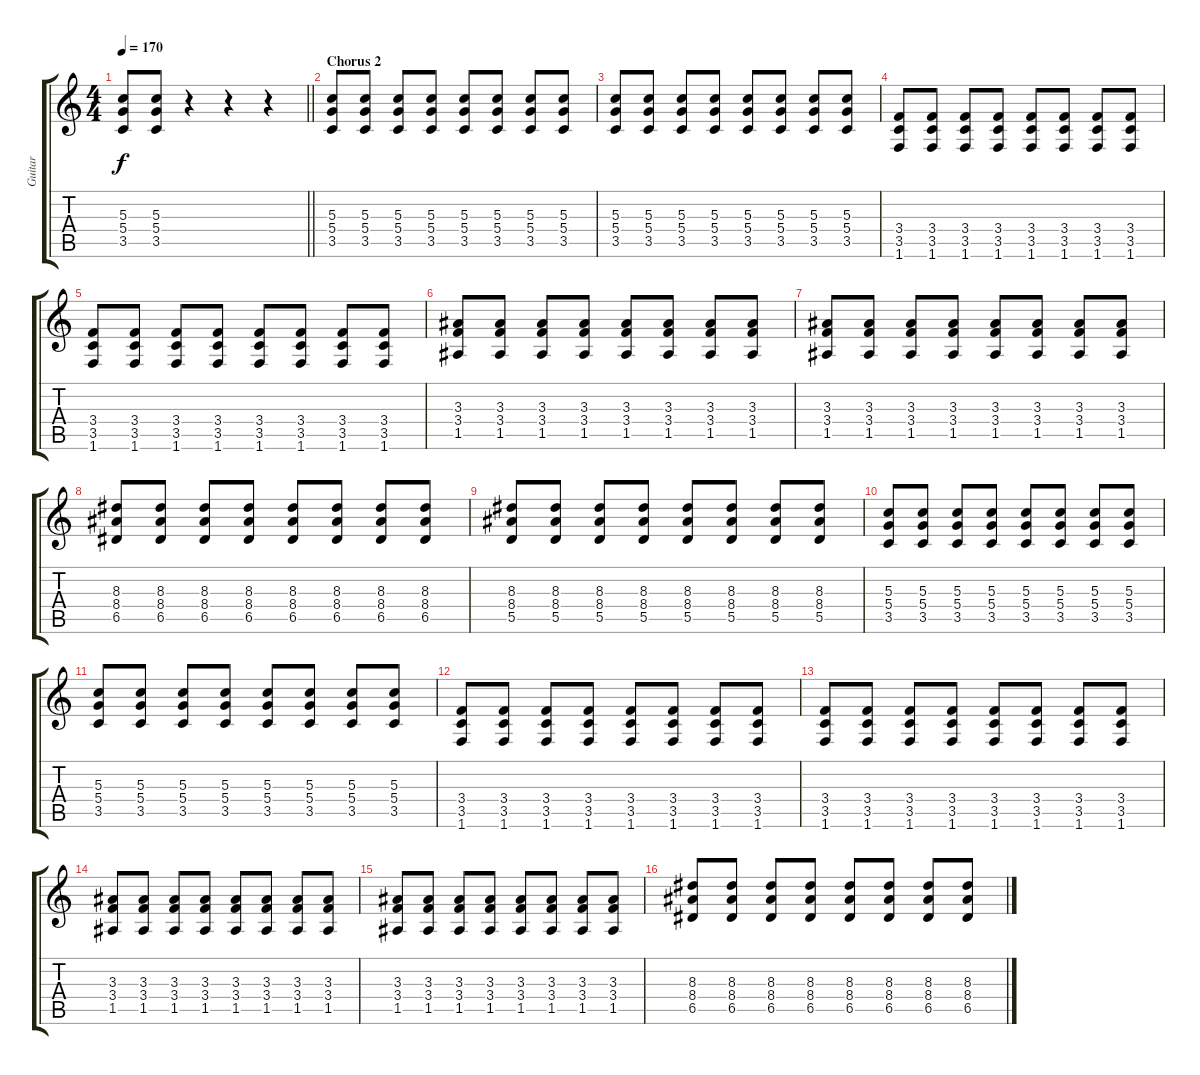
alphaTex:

\track ("Guitar" "Guitar") {instrument distortionguitar}
\staff {score tabs}
\tuning (E4 B3 G3 D3 A2 E2) {hide}
\ts (4 4)
\tempo 170
\clef g2
\barLineRight lightlight
\ks c
(5.3 5.4 3.5).8{dy f} (5.3 5.4 3.5).8 r.4 r.4 r.4 |
\section ("" "Chorus 2")
(5.3 5.4 3.5).8 (5.3 5.4 3.5).8 (5.3 5.4 3.5).8 (5.3 5.4 3.5).8 (5.3 5.4 3.5).8 (5.3 5.4 3.5).8 (5.3 5.4 3.5).8 (5.3 5.4 3.5).8 |
(5.3 5.4 3.5).8 (5.3 5.4 3.5).8 (5.3 5.4 3.5).8 (5.3 5.4 3.5).8 (5.3 5.4 3.5).8 (5.3 5.4 3.5).8 (5.3 5.4 3.5).8 (5.3 5.4 3.5).8 |
(3.4 3.5 1.6).8 (3.4 3.5 1.6).8 (3.4 3.5 1.6).8 (3.4 3.5 1.6).8 (3.4 3.5 1.6).8 (3.4 3.5 1.6).8 (3.4 3.5 1.6).8 (3.4 3.5 1.6).8 |
(3.4 3.5 1.6).8 (3.4 3.5 1.6).8 (3.4 3.5 1.6).8 (3.4 3.5 1.6).8 (3.4 3.5 1.6).8 (3.4 3.5 1.6).8 (3.4 3.5 1.6).8 (3.4 3.5 1.6).8 |
(3.3 3.4 1.5).8 (3.3 3.4 1.5).8 (3.3 3.4 1.5).8 (3.3 3.4 1.5).8 (3.3 3.4 1.5).8 (3.3 3.4 1.5).8 (3.3 3.4 1.5).8 (3.3 3.4 1.5).8 |
(3.3 3.4 1.5).8 (3.3 3.4 1.5).8 (3.3 3.4 1.5).8 (3.3 3.4 1.5).8 (3.3 3.4 1.5).8 (3.3 3.4 1.5).8 (3.3 3.4 1.5).8 (3.3 3.4 1.5).8 |
(8.3 8.4 6.5).8 (8.3 8.4 6.5).8 (8.3 8.4 6.5).8 (8.3 8.4 6.5).8 (8.3 8.4 6.5).8 (8.3 8.4 6.5).8 (8.3 8.4 6.5).8 (8.3 8.4 6.5).8 |
(8.3 8.4 5.5).8 (8.3 8.4 5.5).8 (8.3 8.4 5.5).8 (8.3 8.4 5.5).8 (8.3 8.4 5.5).8 (8.3 8.4 5.5).8 (8.3 8.4 5.5).8 (8.3 8.4 5.5).8 |
(5.3 5.4 3.5).8 (5.3 5.4 3.5).8 (5.3 5.4 3.5).8 (5.3 5.4 3.5).8 (5.3 5.4 3.5).8 (5.3 5.4 3.5).8 (5.3 5.4 3.5).8 (5.3 5.4 3.5).8 |
(5.3 5.4 3.5).8 (5.3 5.4 3.5).8 (5.3 5.4 3.5).8 (5.3 5.4 3.5).8 (5.3 5.4 3.5).8 (5.3 5.4 3.5).8 (5.3 5.4 3.5).8 (5.3 5.4 3.5).8 |
(3.4 3.5 1.6).8 (3.4 3.5 1.6).8 (3.4 3.5 1.6).8 (3.4 3.5 1.6).8 (3.4 3.5 1.6).8 (3.4 3.5 1.6).8 (3.4 3.5 1.6).8 (3.4 3.5 1.6).8 |
(3.4 3.5 1.6).8 (3.4 3.5 1.6).8 (3.4 3.5 1.6).8 (3.4 3.5 1.6).8 (3.4 3.5 1.6).8 (3.4 3.5 1.6).8 (3.4 3.5 1.6).8 (3.4 3.5 1.6).8 |
(3.3 3.4 1.5).8 (3.3 3.4 1.5).8 (3.3 3.4 1.5).8 (3.3 3.4 1.5).8 (3.3 3.4 1.5).8 (3.3 3.4 1.5).8 (3.3 3.4 1.5).8 (3.3 3.4 1.5).8 |
(3.3 3.4 1.5).8 (3.3 3.4 1.5).8 (3.3 3.4 1.5).8 (3.3 3.4 1.5).8 (3.3 3.4 1.5).8 (3.3 3.4 1.5).8 (3.3 3.4 1.5).8 (3.3 3.4 1.5).8 |
(8.3 8.4 6.5).8 (8.3 8.4 6.5).8 (8.3 8.4 6.5).8 (8.3 8.4 6.5).8 (8.3 8.4 6.5).8 (8.3 8.4 6.5).8 (8.3 8.4 6.5).8 (8.3 8.4 6.5).8
